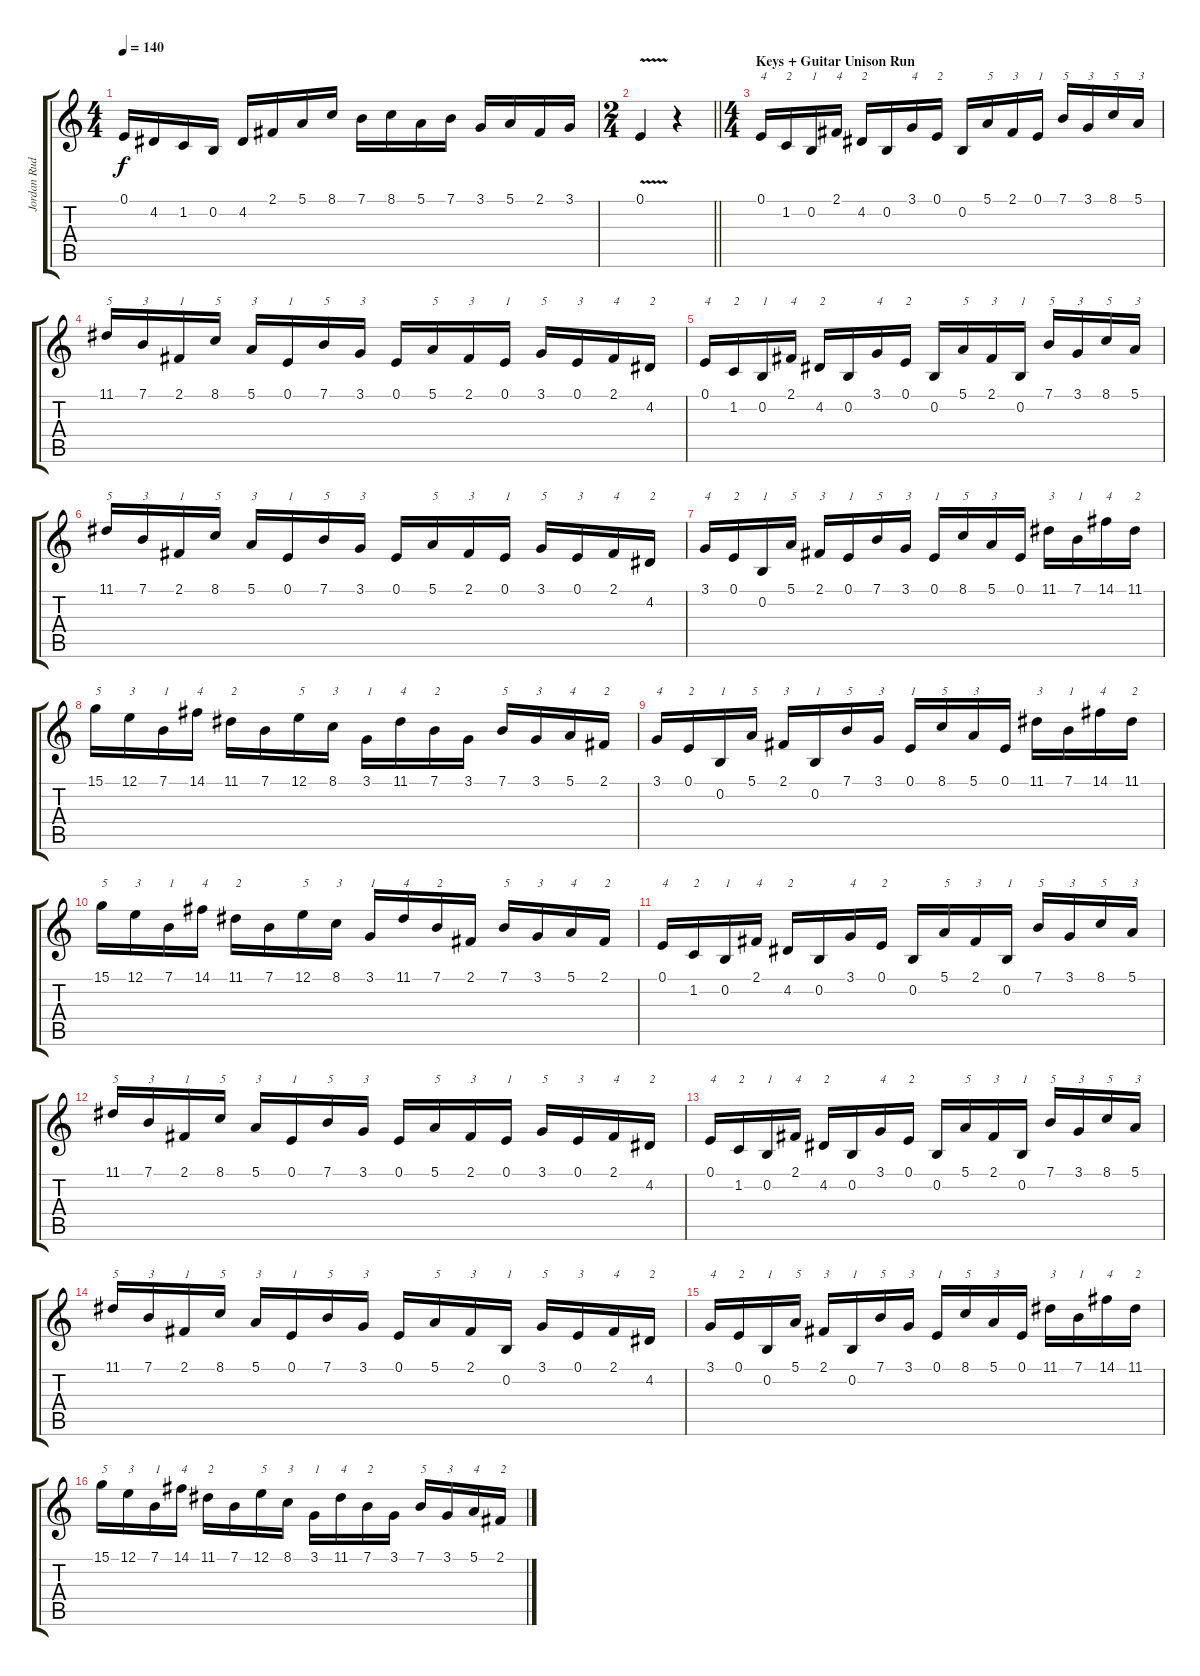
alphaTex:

\track ("Jordan Rudess - Right Hand" "Jordan Rud") {instrument acousticgrandpiano}
\staff {score tabs}
\tuning (E4 B3 G3 D3 A2 E2) {hide}
\ts (4 4)
\tempo 140
\clef g2
\ks c
0.1.16{dy f} 4.2.16 1.2.16 0.2.16 4.2.16 2.1.16 5.1.16 8.1.16 7.1.16 8.1.16 5.1.16 7.1.16 3.1.16 5.1.16 2.1.16 3.1.16 |
\ts (2 4)
\barLineRight lightlight
0.1{v}.4 r.4 |
\ts (4 4)
\section ("" "Keys + Guitar Unison Run")
0.1.16{txt "4"} 1.2.16{txt "2"} 0.2.16{txt "1"} 2.1.16{txt "4"} 4.2.16{txt "2"} 0.2.16 3.1.16{txt "4"} 0.1.16{txt "2"} 0.2.16 5.1.16{txt "5"} 2.1.16{txt "3"} 0.1.16{txt "1"} 7.1.16{txt "5"} 3.1.16{txt "3"} 8.1.16{txt "5"} 5.1.16{txt "3"} |
11.1.16{txt "5"} 7.1.16{txt "3"} 2.1.16{txt "1"} 8.1.16{txt "5"} 5.1.16{txt "3"} 0.1.16{txt "1"} 7.1.16{txt "5"} 3.1.16{txt "3"} 0.1.16 5.1.16{txt "5"} 2.1.16{txt "3"} 0.1.16{txt "1"} 3.1.16{txt "5"} 0.1.16{txt "3"} 2.1.16{txt "4"} 4.2.16{txt "2"} |
0.1.16{txt "4"} 1.2.16{txt "2"} 0.2.16{txt "1"} 2.1.16{txt "4"} 4.2.16{txt "2"} 0.2.16 3.1.16{txt "4"} 0.1.16{txt "2"} 0.2.16 5.1.16{txt "5"} 2.1.16{txt "3"} 0.2.16{txt "1"} 7.1.16{txt "5"} 3.1.16{txt "3"} 8.1.16{txt "5"} 5.1.16{txt "3"} |
11.1.16{txt "5"} 7.1.16{txt "3"} 2.1.16{txt "1"} 8.1.16{txt "5"} 5.1.16{txt "3"} 0.1.16{txt "1"} 7.1.16{txt "5"} 3.1.16{txt "3"} 0.1.16 5.1.16{txt "5"} 2.1.16{txt "3"} 0.1.16{txt "1"} 3.1.16{txt "5"} 0.1.16{txt "3"} 2.1.16{txt "4"} 4.2.16{txt "2"} |
3.1.16{txt "4"} 0.1.16{txt "2"} 0.2.16{txt "1"} 5.1.16{txt "5"} 2.1.16{txt "3"} 0.1.16{txt "1"} 7.1.16{txt "5"} 3.1.16{txt "3"} 0.1.16{txt "1"} 8.1.16{txt "5"} 5.1.16{txt "3"} 0.1.16 11.1.16{txt "3"} 7.1.16{txt "1"} 14.1.16{txt "4"} 11.1.16{txt "2"} |
15.1.16{txt "5"} 12.1.16{txt "3"} 7.1.16{txt "1"} 14.1.16{txt "4"} 11.1.16{txt "2"} 7.1.16 12.1.16{txt "5"} 8.1.16{txt "3"} 3.1.16{txt "1"} 11.1.16{txt "4"} 7.1.16{txt "2"} 3.1.16 7.1.16{txt "5"} 3.1.16{txt "3"} 5.1.16{txt "4"} 2.1.16{txt "2"} |
3.1.16{txt "4"} 0.1.16{txt "2"} 0.2.16{txt "1"} 5.1.16{txt "5"} 2.1.16{txt "3"} 0.2.16{txt "1"} 7.1.16{txt "5"} 3.1.16{txt "3"} 0.1.16{txt "1"} 8.1.16{txt "5"} 5.1.16{txt "3"} 0.1.16 11.1.16{txt "3"} 7.1.16{txt "1"} 14.1.16{txt "4"} 11.1.16{txt "2"} |
15.1.16{txt "5"} 12.1.16{txt "3"} 7.1.16{txt "1"} 14.1.16{txt "4"} 11.1.16{txt "2"} 7.1.16 12.1.16{txt "5"} 8.1.16{txt "3"} 3.1.16{txt "1"} 11.1.16{txt "4"} 7.1.16{txt "2"} 2.1.16 7.1.16{txt "5"} 3.1.16{txt "3"} 5.1.16{txt "4"} 2.1.16{txt "2"} |
0.1.16{txt "4"} 1.2.16{txt "2"} 0.2.16{txt "1"} 2.1.16{txt "4"} 4.2.16{txt "2"} 0.2.16 3.1.16{txt "4"} 0.1.16{txt "2"} 0.2.16 5.1.16{txt "5"} 2.1.16{txt "3"} 0.2.16{txt "1"} 7.1.16{txt "5"} 3.1.16{txt "3"} 8.1.16{txt "5"} 5.1.16{txt "3"} |
11.1.16{txt "5"} 7.1.16{txt "3"} 2.1.16{txt "1"} 8.1.16{txt "5"} 5.1.16{txt "3"} 0.1.16{txt "1"} 7.1.16{txt "5"} 3.1.16{txt "3"} 0.1.16 5.1.16{txt "5"} 2.1.16{txt "3"} 0.1.16{txt "1"} 3.1.16{txt "5"} 0.1.16{txt "3"} 2.1.16{txt "4"} 4.2.16{txt "2"} |
0.1.16{txt "4"} 1.2.16{txt "2"} 0.2.16{txt "1"} 2.1.16{txt "4"} 4.2.16{txt "2"} 0.2.16 3.1.16{txt "4"} 0.1.16{txt "2"} 0.2.16 5.1.16{txt "5"} 2.1.16{txt "3"} 0.2.16{txt "1"} 7.1.16{txt "5"} 3.1.16{txt "3"} 8.1.16{txt "5"} 5.1.16{txt "3"} |
11.1.16{txt "5"} 7.1.16{txt "3"} 2.1.16{txt "1"} 8.1.16{txt "5"} 5.1.16{txt "3"} 0.1.16{txt "1"} 7.1.16{txt "5"} 3.1.16{txt "3"} 0.1.16 5.1.16{txt "5"} 2.1.16{txt "3"} 0.2.16{txt "1"} 3.1.16{txt "5"} 0.1.16{txt "3"} 2.1.16{txt "4"} 4.2.16{txt "2"} |
3.1.16{txt "4"} 0.1.16{txt "2"} 0.2.16{txt "1"} 5.1.16{txt "5"} 2.1.16{txt "3"} 0.2.16{txt "1"} 7.1.16{txt "5"} 3.1.16{txt "3"} 0.1.16{txt "1"} 8.1.16{txt "5"} 5.1.16{txt "3"} 0.1.16 11.1.16{txt "3"} 7.1.16{txt "1"} 14.1.16{txt "4"} 11.1.16{txt "2"} |
15.1.16{txt "5"} 12.1.16{txt "3"} 7.1.16{txt "1"} 14.1.16{txt "4"} 11.1.16{txt "2"} 7.1.16 12.1.16{txt "5"} 8.1.16{txt "3"} 3.1.16{txt "1"} 11.1.16{txt "4"} 7.1.16{txt "2"} 3.1.16 7.1.16{txt "5"} 3.1.16{txt "3"} 5.1.16{txt "4"} 2.1.16{txt "2"}
